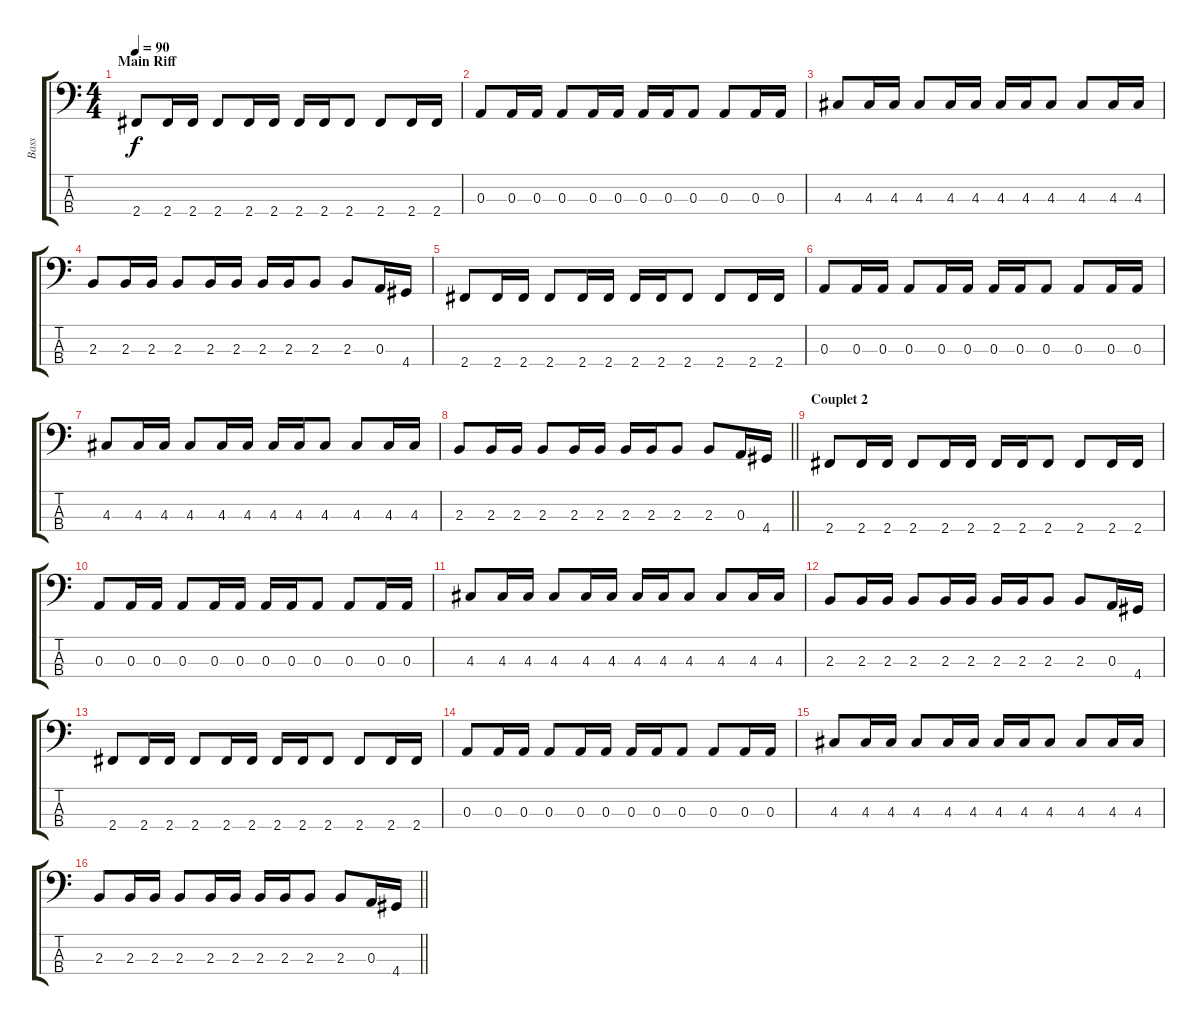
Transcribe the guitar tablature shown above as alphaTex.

\track ("Bass" "Bass") {instrument electricbassfinger}
\staff {score tabs}
\tuning (G2 D2 A1 E1) {hide}
\ts (4 4)
\section ("" "Main Riff")
\tempo 90
\clef f4
\ks c
2.4.8{dy f} 2.4.16 2.4.16 2.4.8 2.4.16 2.4.16 2.4.16 2.4.16 2.4.8 2.4.8 2.4.16 2.4.16 |
0.3.8 0.3.16 0.3.16 0.3.8 0.3.16 0.3.16 0.3.16 0.3.16 0.3.8 0.3.8 0.3.16 0.3.16 |
4.3.8 4.3.16 4.3.16 4.3.8 4.3.16 4.3.16 4.3.16 4.3.16 4.3.8 4.3.8 4.3.16 4.3.16 |
2.3.8 2.3.16 2.3.16 2.3.8 2.3.16 2.3.16 2.3.16 2.3.16 2.3.8 2.3.8 0.3.16 4.4.16 |
2.4.8 2.4.16 2.4.16 2.4.8 2.4.16 2.4.16 2.4.16 2.4.16 2.4.8 2.4.8 2.4.16 2.4.16 |
0.3.8 0.3.16 0.3.16 0.3.8 0.3.16 0.3.16 0.3.16 0.3.16 0.3.8 0.3.8 0.3.16 0.3.16 |
4.3.8 4.3.16 4.3.16 4.3.8 4.3.16 4.3.16 4.3.16 4.3.16 4.3.8 4.3.8 4.3.16 4.3.16 |
\barLineRight lightlight
2.3.8 2.3.16 2.3.16 2.3.8 2.3.16 2.3.16 2.3.16 2.3.16 2.3.8 2.3.8 0.3.16 4.4.16 |
\section ("" "Couplet 2")
2.4.8 2.4.16 2.4.16 2.4.8 2.4.16 2.4.16 2.4.16 2.4.16 2.4.8 2.4.8 2.4.16 2.4.16 |
0.3.8 0.3.16 0.3.16 0.3.8 0.3.16 0.3.16 0.3.16 0.3.16 0.3.8 0.3.8 0.3.16 0.3.16 |
4.3.8 4.3.16 4.3.16 4.3.8 4.3.16 4.3.16 4.3.16 4.3.16 4.3.8 4.3.8 4.3.16 4.3.16 |
2.3.8 2.3.16 2.3.16 2.3.8 2.3.16 2.3.16 2.3.16 2.3.16 2.3.8 2.3.8 0.3.16 4.4.16 |
2.4.8 2.4.16 2.4.16 2.4.8 2.4.16 2.4.16 2.4.16 2.4.16 2.4.8 2.4.8 2.4.16 2.4.16 |
0.3.8 0.3.16 0.3.16 0.3.8 0.3.16 0.3.16 0.3.16 0.3.16 0.3.8 0.3.8 0.3.16 0.3.16 |
4.3.8 4.3.16 4.3.16 4.3.8 4.3.16 4.3.16 4.3.16 4.3.16 4.3.8 4.3.8 4.3.16 4.3.16 |
\barLineRight lightlight
2.3.8 2.3.16 2.3.16 2.3.8 2.3.16 2.3.16 2.3.16 2.3.16 2.3.8 2.3.8 0.3.16 4.4.16
